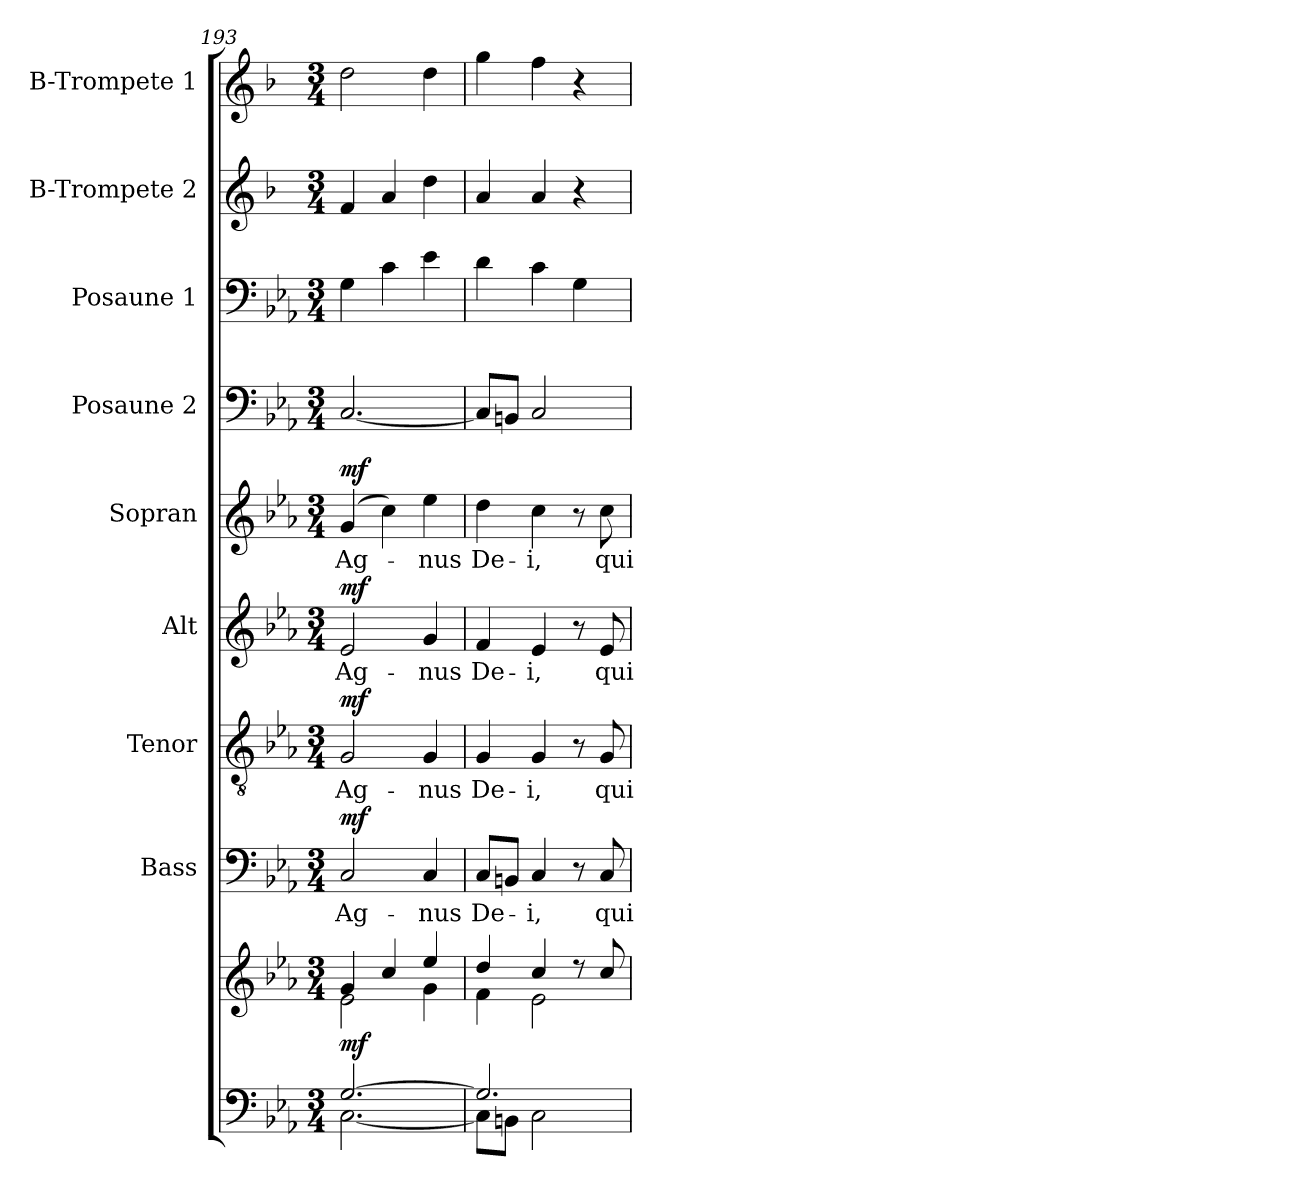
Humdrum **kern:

**kern	**kern	**dynam	**kern	**text	**dynam	**kern	**text	**dynam	**kern	**text	**dynam	**kern	**text	**dynam	**kern	**kern	**kern	**kern
*part9	*part9	*part9	*part8	*part8	*part8	*part7	*part7	*part7	*part6	*part6	*part6	*part5	*part5	*part5	*part4	*part3	*part2	*part1
*staff10	*staff9	*staff9/10	*staff8	*staff8	*staff8	*staff7	*staff7	*staff7	*staff6	*staff6	*staff6	*staff5	*staff5	*staff5	*staff4	*staff3	*staff2	*staff1
*	*	*	*I"Bass	*	*	*I"Tenor	*	*	*I"Alt	*	*	*I"Sopran	*	*	*I"Posaune 2	*I"Posaune 1	*I"B-Trompete 2	*I"B-Trompete 1
*	*	*	*I'B.	*	*	*I'T.	*	*	*I'A.	*	*	*I'S.	*	*	*I'Pos. 2	*I'Pos. 1	*I'B Trp. 2	*I'B Trp. 1
*clefF4	*clefG2	*	*clefF4	*	*	*clefGv2	*	*	*clefG2	*	*	*clefG2	*	*	*clefF4	*clefF4	*clefG2	*clefG2
*	*	*	*	*	*	*	*	*	*	*	*	*	*	*	*	*	*ITrd1c2	*ITrd1c2
*k[b-e-a-]	*k[b-e-a-]	*	*k[b-e-a-]	*	*	*k[b-e-a-]	*	*	*k[b-e-a-]	*	*	*k[b-e-a-]	*	*	*k[b-e-a-]	*k[b-e-a-]	*k[b-e-a-]	*k[b-e-a-]
*E-:	*E-:	*	*E-:	*	*	*E-:	*	*	*E-:	*	*	*E-:	*	*	*E-:	*E-:	*E-:	*E-:
*M3/4	*M3/4	*	*M3/4	*	*	*M3/4	*	*	*M3/4	*	*	*M3/4	*	*	*M3/4	*M3/4	*M3/4	*M3/4
=193	=193	=193	=193	=193	=193	=193	=193	=193	=193	=193	=193	=193	=193	=193	=193	=193	=193	=193
*^	*^	*	*	*	*	*	*	*	*	*	*	*	*	*	*	*	*	*
!	!	!	!	!LO:DY:b	!	!LO:LY:b	!LO:DY:a	!	!LO:LY:b	!LO:DY:a	!	!LO:LY:b	!LO:DY:a	!	!LO:LY:b	!LO:DY:a	!	!	!	!
[>2.G/	[<2.C\	4g/	2e-\	mf	2C/	Ag-	mf	2G/	Ag-	mf	2e-/	Ag-	mf	(4g/	Ag-	mf	[2.C/	4G\	4e-/	2cc\
.	.	4cc/	.	.	.	.	.	.	.	.	.	.	.	4cc\)	.	.	.	4c\	4g/	.
!	!	!	!	!	!	!LO:LY:b	!	!	!LO:LY:b	!	!	!LO:LY:b	!	!	!LO:LY:b	!	!	!	!	!
.	.	4ee-/	4g\	.	4C/	-nus	.	4G/	-nus	.	4g/	-nus	.	4ee-\	-nus	.	.	4e-\	4cc\	4cc\
=194	=194	=194	=194	=194	=194	=194	=194	=194	=194	=194	=194	=194	=194	=194	=194	=194	=194	=194	=194	=194
!	!	!	!	!	!	!LO:LY:b	!	!	!LO:LY:b	!	!	!LO:LY:b	!	!	!LO:LY:b	!	!	!	!	!
2.G/]	8C\L]	4dd/	4f\	.	8C/L	De-	.	4G/	De-	.	4f/	De-	.	4dd\	De-	.	8C/L]	4d\	4g/	4ff\
.	8BBn\J	.	.	.	8BBn/J	.	.	.	.	.	.	.	.	.	.	.	8BBn/J	.	.	.
!	!	!	!	!	!	!LO:LY:b	!	!	!LO:LY:b	!	!	!LO:LY:b	!	!	!LO:LY:b	!	!	!	!	!
.	2C\	4cc/	2e-\	.	4C/	-i,	.	4G/	-i,	.	4e-/	-i,	.	4cc\	-i,	.	2C/	4c\	4g/	4ee-\
.	.	8rdd	.	.	8r	.	.	8r	.	.	8r	.	.	8r	.	.	.	4G\	4r	4r
!	!	!	!	!	!	!LO:LY:b	!	!	!LO:LY:b	!	!	!LO:LY:b	!	!	!LO:LY:b	!	!	!	!	!
.	.	8cc/	.	.	8C/	qui	.	8G/	qui	.	8e-/	qui	.	8cc\	qui	.	.	.	.	.
*v	*v	*	*	*	*	*	*	*	*	*	*	*	*	*	*	*	*	*	*	*
*	*v	*v	*	*	*	*	*	*	*	*	*	*	*	*	*	*	*	*	*
=	=	=	=	=	=	=	=	=	=	=	=	=	=	=	=	=	=	=
*-	*-	*-	*-	*-	*-	*-	*-	*-	*-	*-	*-	*-	*-	*-	*-	*-	*-	*-
